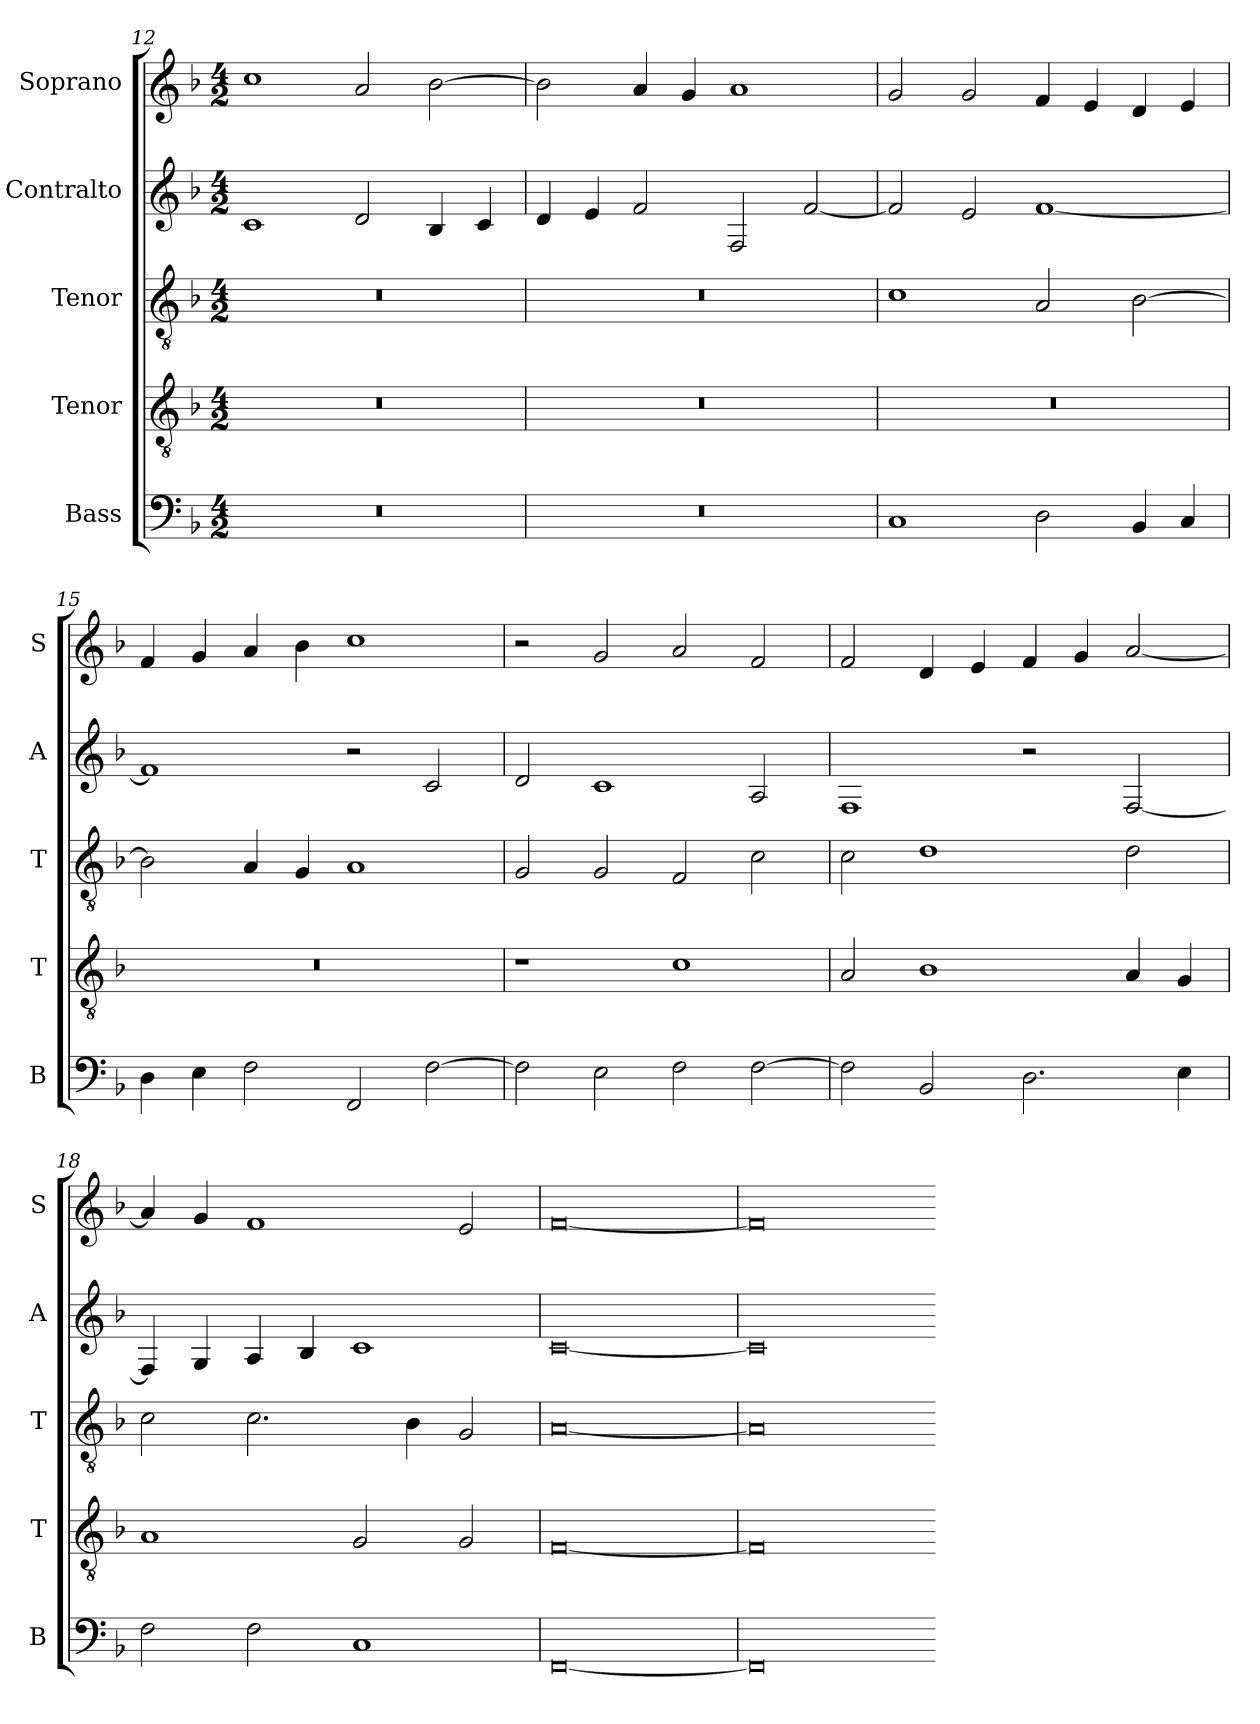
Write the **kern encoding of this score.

**kern	**kern	**kern	**kern	**kern
*part5	*part4	*part3	*part2	*part1
*staff5	*staff4	*staff3	*staff2	*staff1
*I"Bass	*I"Tenor	*I"Tenor	*I"Contralto	*I"Soprano
*I'B	*I'T	*I'T	*I'A	*I'S
*clefF4	*clefGv2	*clefGv2	*clefG2	*clefG2
*k[b-]	*k[b-]	*k[b-]	*k[b-]	*k[b-]
*F:ion	*F:ion	*F:ion	*F:ion	*F:ion
*M4/2	*M4/2	*M4/2	*M4/2	*M4/2
=12	=12	=12	=12	=12
0r	0r	0r	1c	1cc
.	.	.	2d	2a
.	.	.	4B-	[2b-
.	.	.	4c	.
=13	=13	=13	=13	=13
0r	0r	0r	4d	2b-]
.	.	.	4e	.
.	.	.	2f	4a
.	.	.	.	4g
.	.	.	2F	1a
.	.	.	[2f	.
=14	=14	=14	=14	=14
1C	0r	1c	2f]	2g
.	.	.	2e	2g
2D	.	2A	[1f	4f
.	.	.	.	4e
4BB-	.	[2B-	.	4d
4C	.	.	.	4e
=15	=15	=15	=15	=15
4D	0r	2B-]	1f]	4f
4E	.	.	.	4g
2F	.	4A	.	4a
.	.	4G	.	4b-
2FF	.	1A	2r	1cc
[2F	.	.	2c	.
=16	=16	=16	=16	=16
2F]	1r	2G	2d	2r
2E	.	2G	1c	2g
2F	1c	2F	.	2a
[2F	.	2c	2A	2f
=17	=17	=17	=17	=17
2F]	2A	2c	1F	2f
2BB-	1B-	1d	.	4d
.	.	.	.	4e
2.D	.	.	2r	4f
.	.	.	.	4g
.	4A	2d	[2F	[2a
4E	4G	.	.	.
=18	=18	=18	=18	=18
2F	1A	2c	4F]	4a]
.	.	.	4G	4g
2F	.	2.c	4A	1f
.	.	.	4B-	.
1C	2G	.	1c	.
.	.	4B-	.	.
.	2G	2G	.	2e
=19	=19	=19	=19	=19
[0FF	[0F	[0A	[0c	[0f
=20	=20	=20	=20	=20
0FF]	0F]	0A]	0c]	0f]
=-	=-	=-	=-	=-
*-	*-	*-	*-	*-
